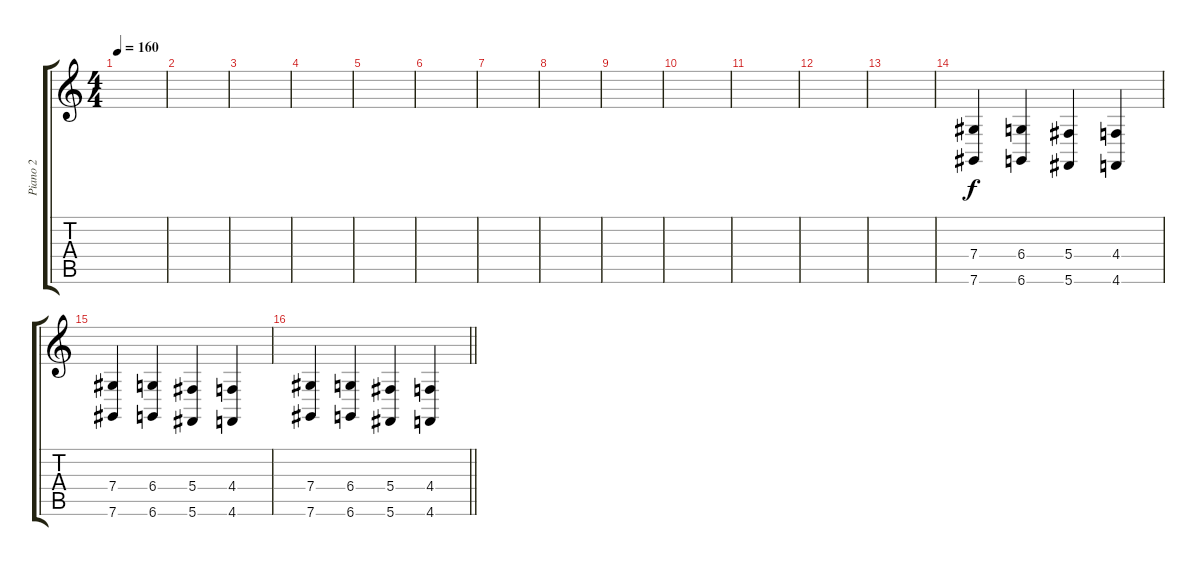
\track ("Piano 2" "Piano 2") {instrument acousticgrandpiano}
\staff {score tabs}
\tuning (Eb4 Bb3 Gb3 Db3 Ab2 Db2) {hide}
\ts (4 4)
\tempo 160
\clef g2
\ks c
|
|
|
|
|
|
|
|
|
|
|
|
|
(7.4 7.6).4 (6.4 6.6).4 (5.4 5.6).4 (4.4 4.6).4 |
(7.4 7.6).4 (6.4 6.6).4 (5.4 5.6).4 (4.4 4.6).4 |
\barLineRight lightlight
(7.4 7.6).4 (6.4 6.6).4 (5.4 5.6).4 (4.4 4.6).4
